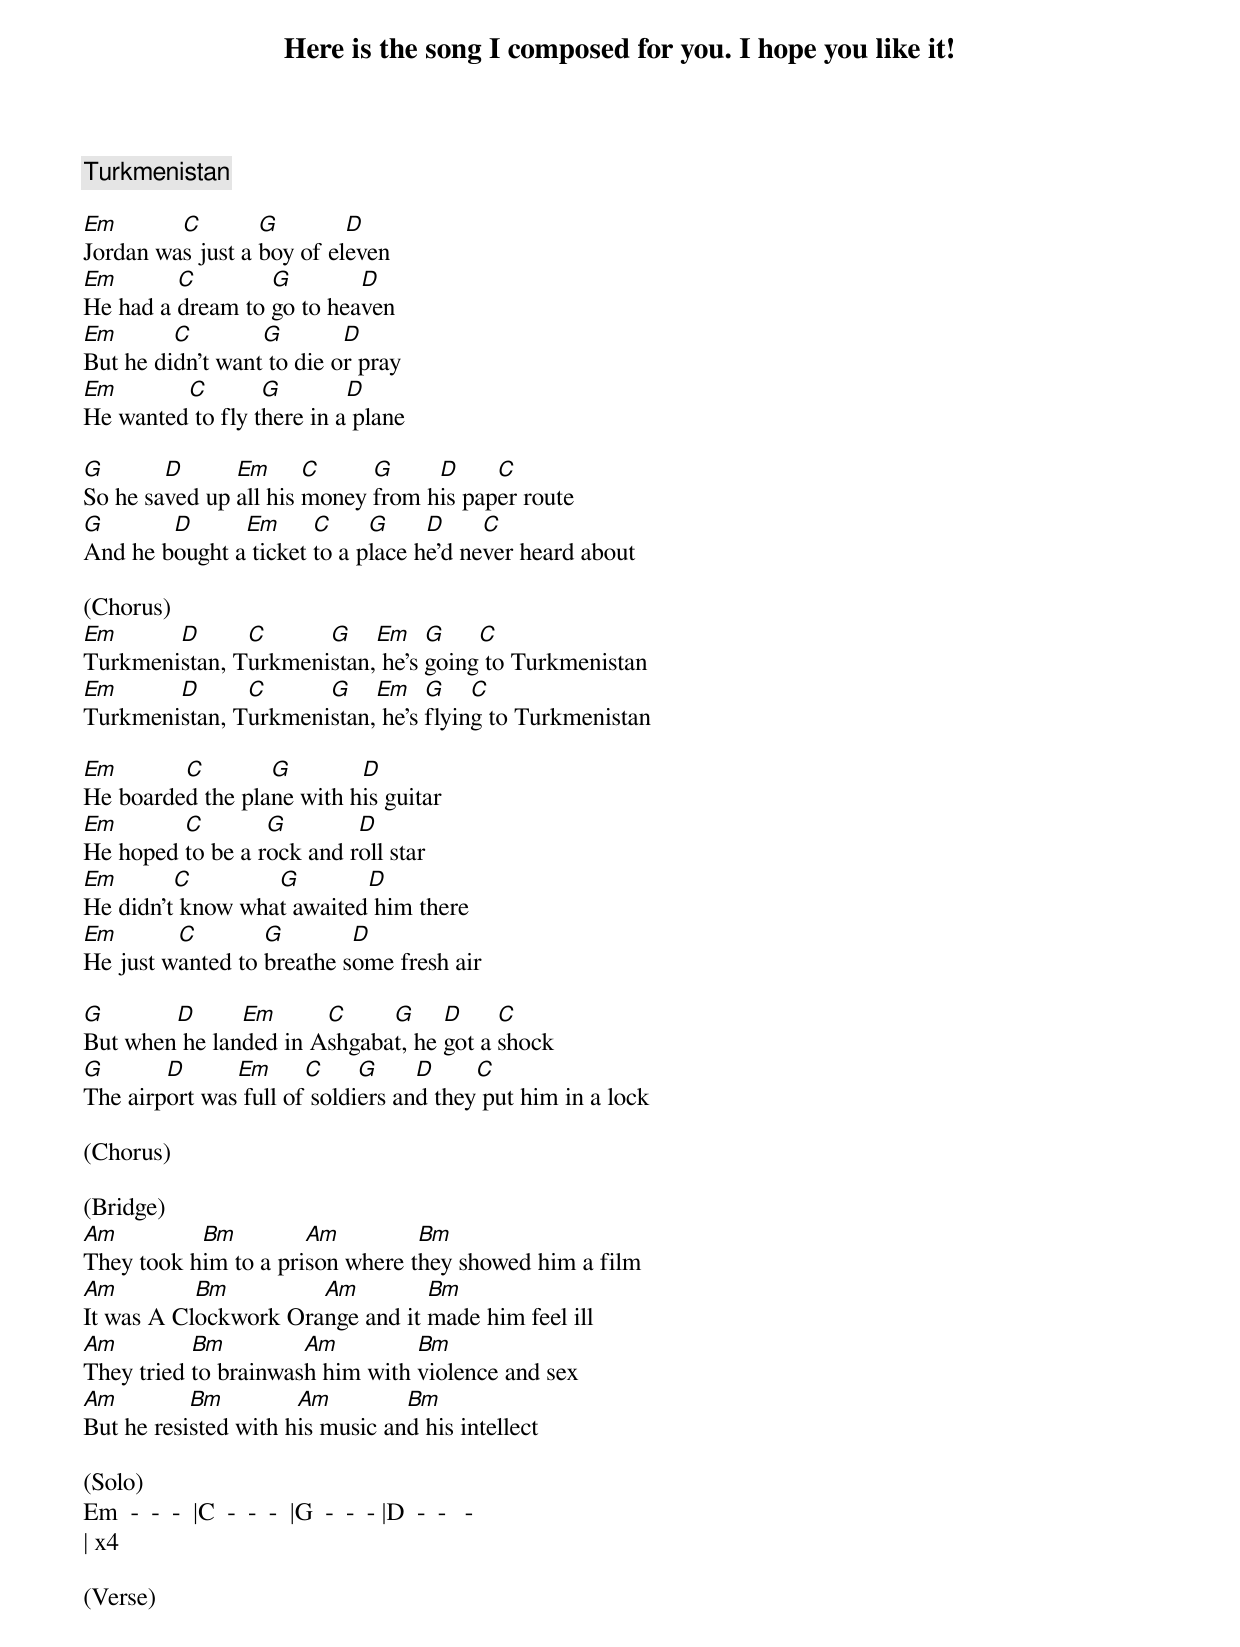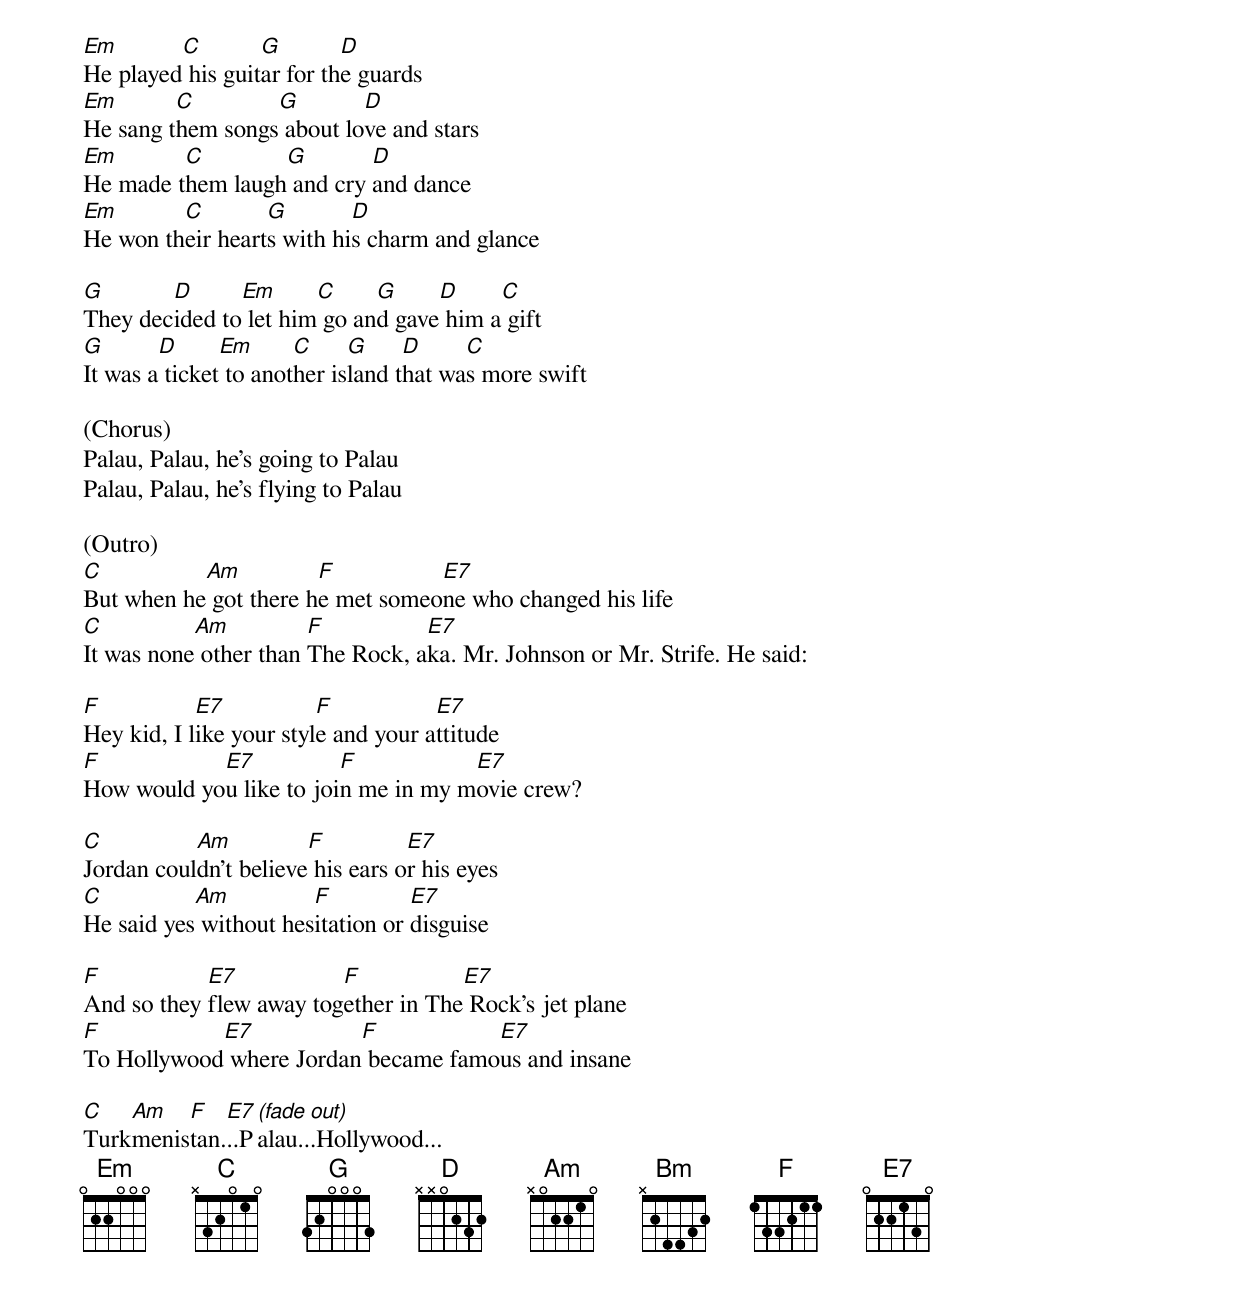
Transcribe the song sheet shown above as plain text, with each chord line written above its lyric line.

Here is the song I composed for you. I hope you like it!

Turkmenistan

Em       C        G        D
Jordan was just a boy of eleven
Em       C        G        D
He had a dream to go to heaven
Em       C        G        D
But he didn't want to die or pray
Em       C        G        D
He wanted to fly there in a plane

G       D      Em      C     G     D     C
So he saved up all his money from his paper route
G       D      Em      C     G     D     C
And he bought a ticket to a place he'd never heard about

(Chorus)
Em      D      C      G    Em    G    C
Turkmenistan, Turkmenistan, he's going to Turkmenistan
Em      D      C      G    Em    G    C
Turkmenistan, Turkmenistan, he's flying to Turkmenistan

Em       C        G        D
He boarded the plane with his guitar
Em       C        G        D
He hoped to be a rock and roll star
Em       C        G        D
He didn't know what awaited him there
Em       C        G        D
He just wanted to breathe some fresh air

G       D      Em      C     G     D     C
But when he landed in Ashgabat, he got a shock
G       D      Em      C     G     D     C
The airport was full of soldiers and they put him in a lock

(Chorus)

(Bridge)
Am         Bm         Am         Bm
They took him to a prison where they showed him a film
Am         Bm         Am         Bm
It was A Clockwork Orange and it made him feel ill
Am         Bm         Am         Bm
They tried to brainwash him with violence and sex
Am         Bm         Am         Bm
But he resisted with his music and his intellect

(Solo)
Em  -  -  -  |C  -  -  -  |G  -  -  - |D  -  -   -
| x4

(Verse)
Em       C        G        D
He played his guitar for the guards
Em       C        G        D
He sang them songs about love and stars
Em       C        G        D
He made them laugh and cry and dance
Em       C        G        D
He won their hearts with his charm and glance

G       D      Em      C     G     D     C
They decided to let him go and gave him a gift
G       D      Em      C     G     D     C
It was a ticket to another island that was more swift

(Chorus)
Palau, Palau, he's going to Palau
Palau, Palau, he's flying to Palau

(Outro)
C          Am          F          E7
But when he got there he met someone who changed his life
C          Am          F          E7
It was none other than The Rock, aka. Mr. Johnson or Mr. Strife. He said:

F           E7           F           E7
Hey kid, I like your style and your attitude
F           E7           F           E7
How would you like to join me in my movie crew?

C          Am          F          E7
Jordan couldn't believe his ears or his eyes
C          Am          F          E7
He said yes without hesitation or disguise

F           E7           F           E7
And so they flew away together in The Rock's jet plane
F           E7           F           E7
To Hollywood where Jordan became famous and insane

C   Am   F   E7 (fade out)
Turkmenistan...Palau...Hollywood...
